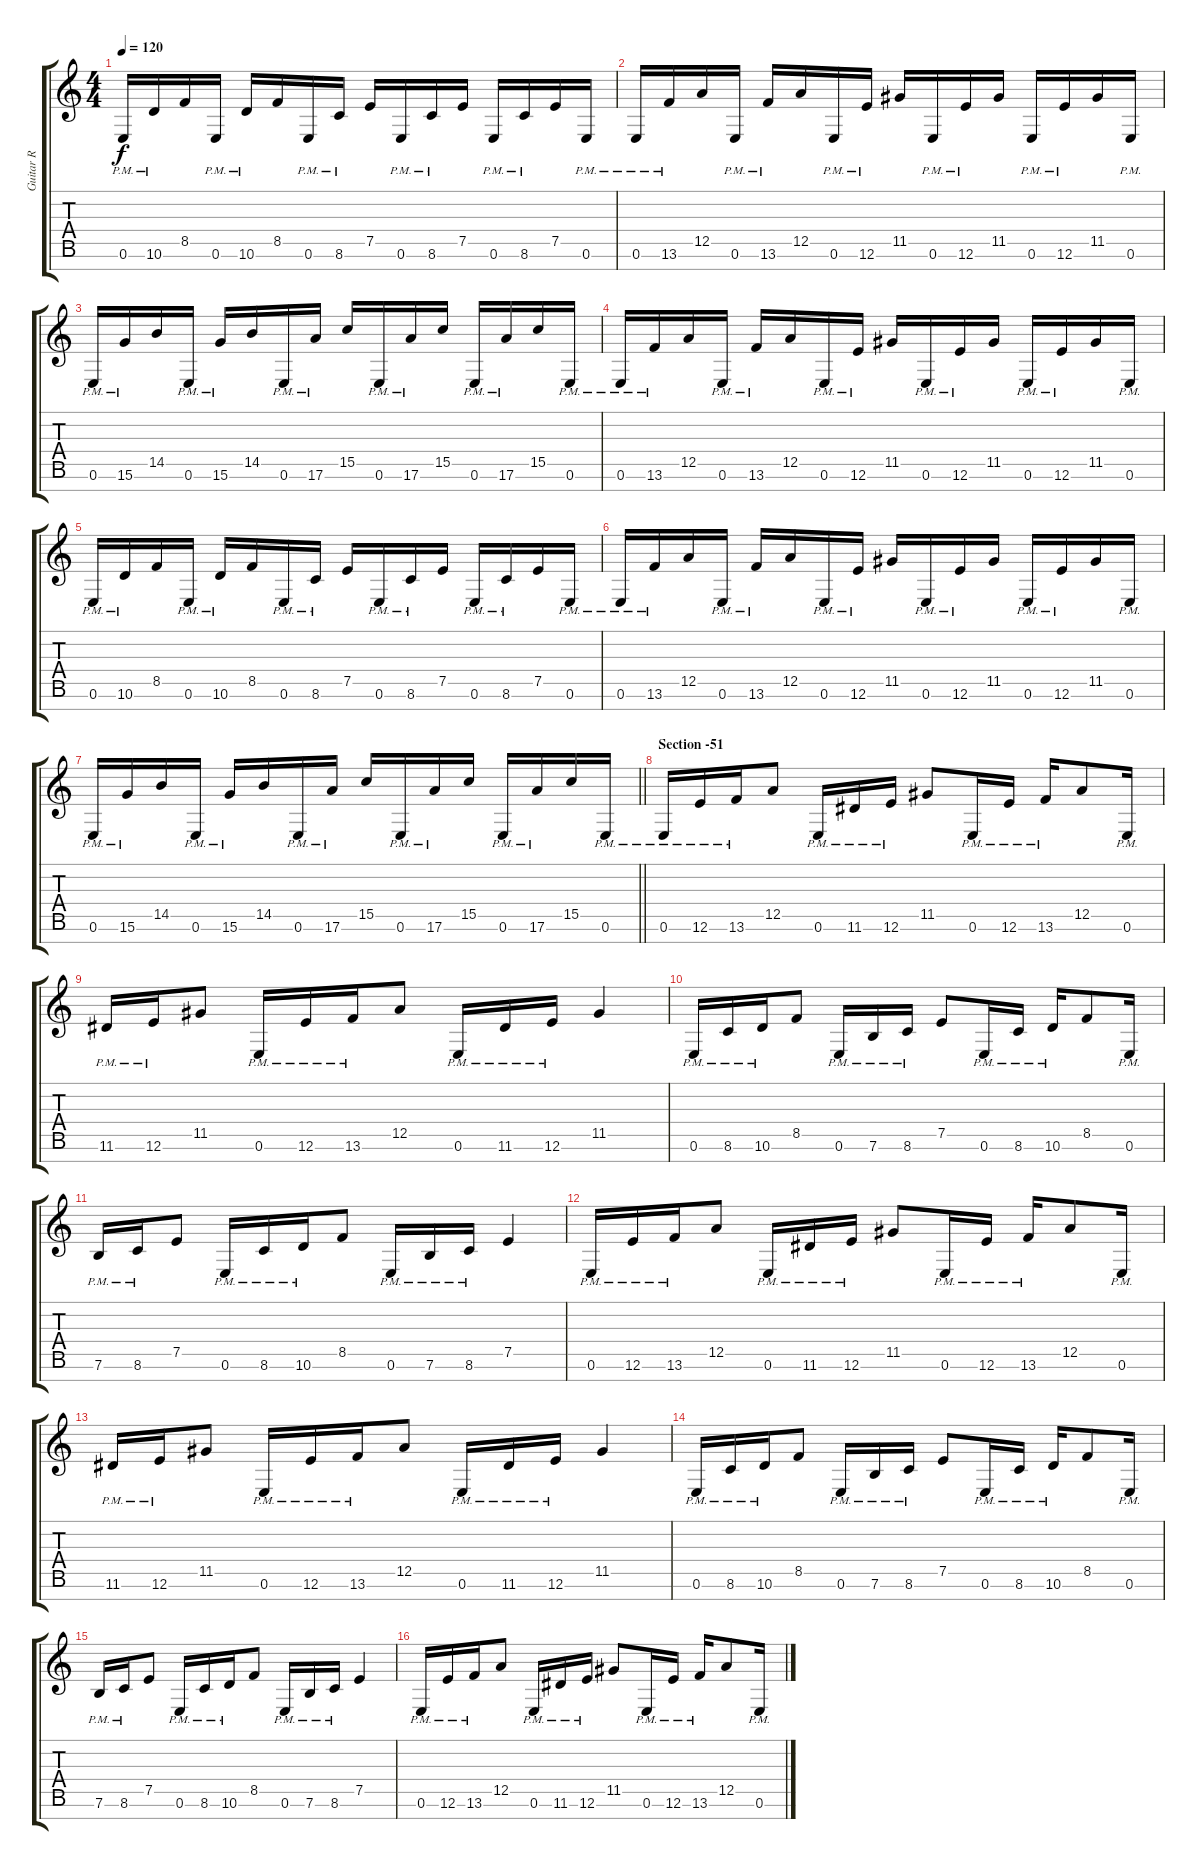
\track ("Guitar R" "Guitar R") {instrument overdrivenguitar}
\staff {score tabs}
\tuning (E4 B3 G3 D3 A2 E2 B1) {hide}
\ts (4 4)
\tempo 120
\clef g2
\ks c
0.6{pm}.16{dy f} 10.6{pm}.16 8.5.16 0.6{pm}.16 10.6{pm}.16 8.5.16 0.6{pm}.16 8.6{pm}.16 7.5.16 0.6{pm}.16 8.6{pm}.16 7.5.16 0.6{pm}.16 8.6{pm}.16 7.5.16 0.6{pm}.16 |
0.6{pm}.16 13.6{pm}.16 12.5.16 0.6{pm}.16 13.6{pm}.16 12.5.16 0.6{pm}.16 12.6{pm}.16 11.5.16 0.6{pm}.16 12.6{pm}.16 11.5.16 0.6{pm}.16 12.6{pm}.16 11.5.16 0.6{pm}.16 |
0.6{pm}.16 15.6{pm}.16 14.5.16 0.6{pm}.16 15.6{pm}.16 14.5.16 0.6{pm}.16 17.6{pm}.16 15.5.16 0.6{pm}.16 17.6{pm}.16 15.5.16 0.6{pm}.16 17.6{pm}.16 15.5.16 0.6{pm}.16 |
0.6{pm}.16 13.6{pm}.16 12.5.16 0.6{pm}.16 13.6{pm}.16 12.5.16 0.6{pm}.16 12.6{pm}.16 11.5.16 0.6{pm}.16 12.6{pm}.16 11.5.16 0.6{pm}.16 12.6{pm}.16 11.5.16 0.6{pm}.16 |
0.6{pm}.16 10.6{pm}.16 8.5.16 0.6{pm}.16 10.6{pm}.16 8.5.16 0.6{pm}.16 8.6{pm}.16 7.5.16 0.6{pm}.16 8.6{pm}.16 7.5.16 0.6{pm}.16 8.6{pm}.16 7.5.16 0.6{pm}.16 |
0.6{pm}.16 13.6{pm}.16 12.5.16 0.6{pm}.16 13.6{pm}.16 12.5.16 0.6{pm}.16 12.6{pm}.16 11.5.16 0.6{pm}.16 12.6{pm}.16 11.5.16 0.6{pm}.16 12.6{pm}.16 11.5.16 0.6{pm}.16 |
\barLineRight lightlight
0.6{pm}.16 15.6{pm}.16 14.5.16 0.6{pm}.16 15.6{pm}.16 14.5.16 0.6{pm}.16 17.6{pm}.16 15.5.16 0.6{pm}.16 17.6{pm}.16 15.5.16 0.6{pm}.16 17.6{pm}.16 15.5.16 0.6{pm}.16 |
\section ("" "Section -51")
0.6{pm}.16 12.6{pm}.16 13.6{pm}.16 12.5.8 0.6{pm}.16 11.6{pm}.16 12.6{pm}.16 11.5.8 0.6{pm}.16 12.6{pm}.16 13.6{pm}.16 12.5.8 0.6{pm}.16 |
11.6{pm}.16 12.6{pm}.16 11.5.8 0.6{pm}.16 12.6{pm}.16 13.6{pm}.16 12.5.8 0.6{pm}.16 11.6{pm}.16 12.6{pm}.16 11.5.4 |
0.6{pm}.16 8.6{pm}.16 10.6{pm}.16 8.5.8 0.6{pm}.16 7.6{pm}.16 8.6{pm}.16 7.5.8 0.6{pm}.16 8.6{pm}.16 10.6{pm}.16 8.5.8 0.6{pm}.16 |
7.6{pm}.16 8.6{pm}.16 7.5.8 0.6{pm}.16 8.6{pm}.16 10.6{pm}.16 8.5.8 0.6{pm}.16 7.6{pm}.16 8.6{pm}.16 7.5.4 |
0.6{pm}.16 12.6{pm}.16 13.6{pm}.16 12.5.8 0.6{pm}.16 11.6{pm}.16 12.6{pm}.16 11.5.8 0.6{pm}.16 12.6{pm}.16 13.6{pm}.16 12.5.8 0.6{pm}.16 |
11.6{pm}.16 12.6{pm}.16 11.5.8 0.6{pm}.16 12.6{pm}.16 13.6{pm}.16 12.5.8 0.6{pm}.16 11.6{pm}.16 12.6{pm}.16 11.5.4 |
0.6{pm}.16 8.6{pm}.16 10.6{pm}.16 8.5.8 0.6{pm}.16 7.6{pm}.16 8.6{pm}.16 7.5.8 0.6{pm}.16 8.6{pm}.16 10.6{pm}.16 8.5.8 0.6{pm}.16 |
7.6{pm}.16 8.6{pm}.16 7.5.8 0.6{pm}.16 8.6{pm}.16 10.6{pm}.16 8.5.8 0.6{pm}.16 7.6{pm}.16 8.6{pm}.16 7.5.4 |
0.6{pm}.16 12.6{pm}.16 13.6{pm}.16 12.5.8 0.6{pm}.16 11.6{pm}.16 12.6{pm}.16 11.5.8 0.6{pm}.16 12.6{pm}.16 13.6{pm}.16 12.5.8 0.6{pm}.16
